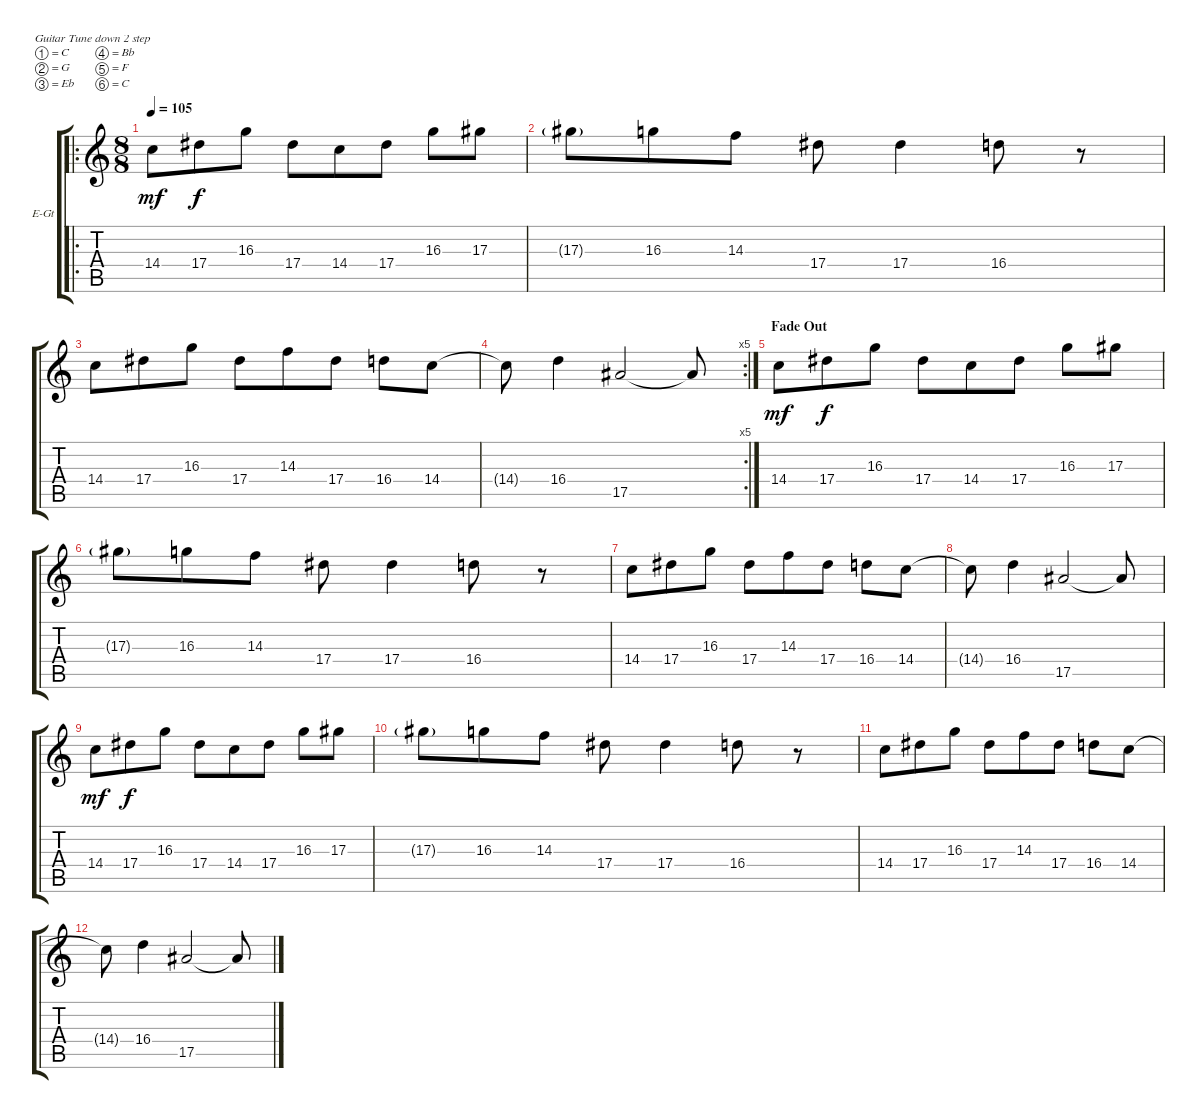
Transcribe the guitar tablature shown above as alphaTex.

\bracketExtendMode groupsimilarinstruments
\firstSystemTrackNameOrientation horizontal
\otherSystemsTrackNameOrientation horizontal
\track ("Guitar 1" "E-Gt") {solo instrument distortionguitar}
\staff {score tabs}
\tuning (C4 G3 Eb3 Bb2 F2 C2)
\ro
\ts (8 8)
\tempo 105
\clef g2
\ks c
14.4.8{dy mf} 17.4.8{dy f} 16.3.8 17.4.8 14.4.8 17.4.8 16.3.8 17.3.8 |
17.3{g}.8 16.3.8 14.3.8 17.4.8 17.4.4 16.4.8 r.8 |
14.4.8 17.4.8 16.3.8 17.4.8 14.3.8 17.4.8 16.4.8 14.4.8 |
\rc 5
14.4{t}.8 16.4.4 17.5.2 17.5{t}.8 |
\section ("" "Fade Out")
14.4.8{dy mf} 17.4.8{dy f} 16.3.8 17.4.8 14.4.8 17.4.8 16.3.8 17.3.8 |
17.3{g}.8 16.3.8 14.3.8 17.4.8 17.4.4 16.4.8 r.8 |
14.4.8 17.4.8 16.3.8 17.4.8 14.3.8 17.4.8 16.4.8 14.4.8 |
14.4{t}.8 16.4.4 17.5.2 17.5{t}.8 |
14.4.8{dy mf} 17.4.8{dy f} 16.3.8 17.4.8 14.4.8 17.4.8 16.3.8 17.3.8 |
17.3{g}.8 16.3.8 14.3.8 17.4.8 17.4.4 16.4.8 r.8 |
14.4.8 17.4.8 16.3.8 17.4.8 14.3.8 17.4.8 16.4.8 14.4.8 |
14.4{t}.8 16.4.4 17.5.2 17.5{t}.8
